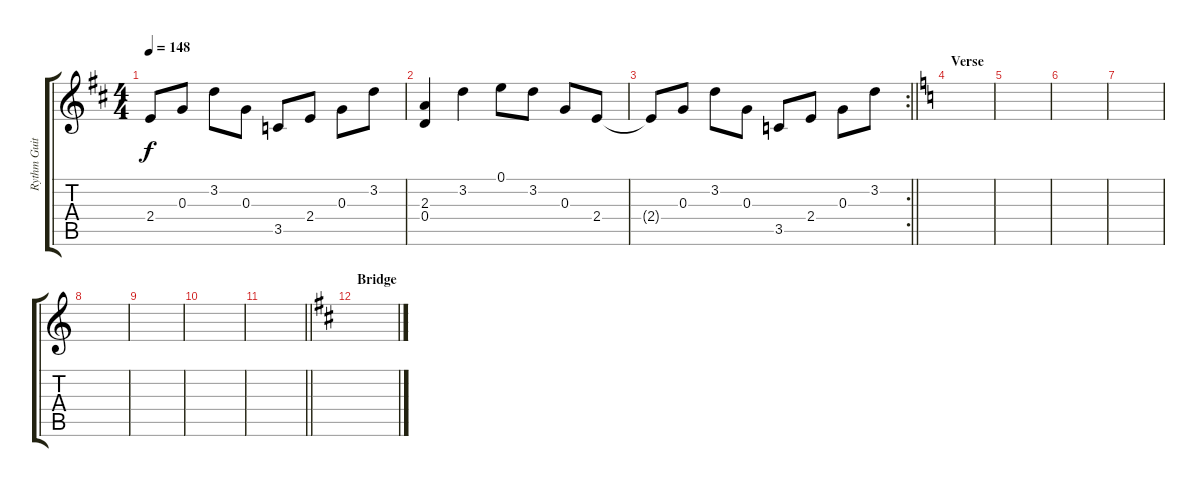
\track ("Rythm Guitar" "Rythm Guit") {instrument overdrivenguitar}
\staff {score tabs}
\tuning (E4 B3 G3 D3 A2 E2) {hide}
\ts (4 4)
\tempo 148
\clef g2
\ks d
2.4{t}.8{dy f} 0.3.8 3.2.8 0.3.8 3.5.8 2.4.8 0.3.8 3.2.8 |
(2.3 0.4).4 3.2.4 0.1.8 3.2.8 0.3.8 2.4.8 |
\rc 2
\barLineRight lightlight
2.4{t}.8 0.3.8 3.2.8 0.3.8 3.5.8 2.4.8 0.3.8 3.2.8 |
\section ("" "Verse")
\ks c
|
|
|
|
|
|
|
\barLineRight lightlight
|
\section ("" "Bridge")
\ks d
